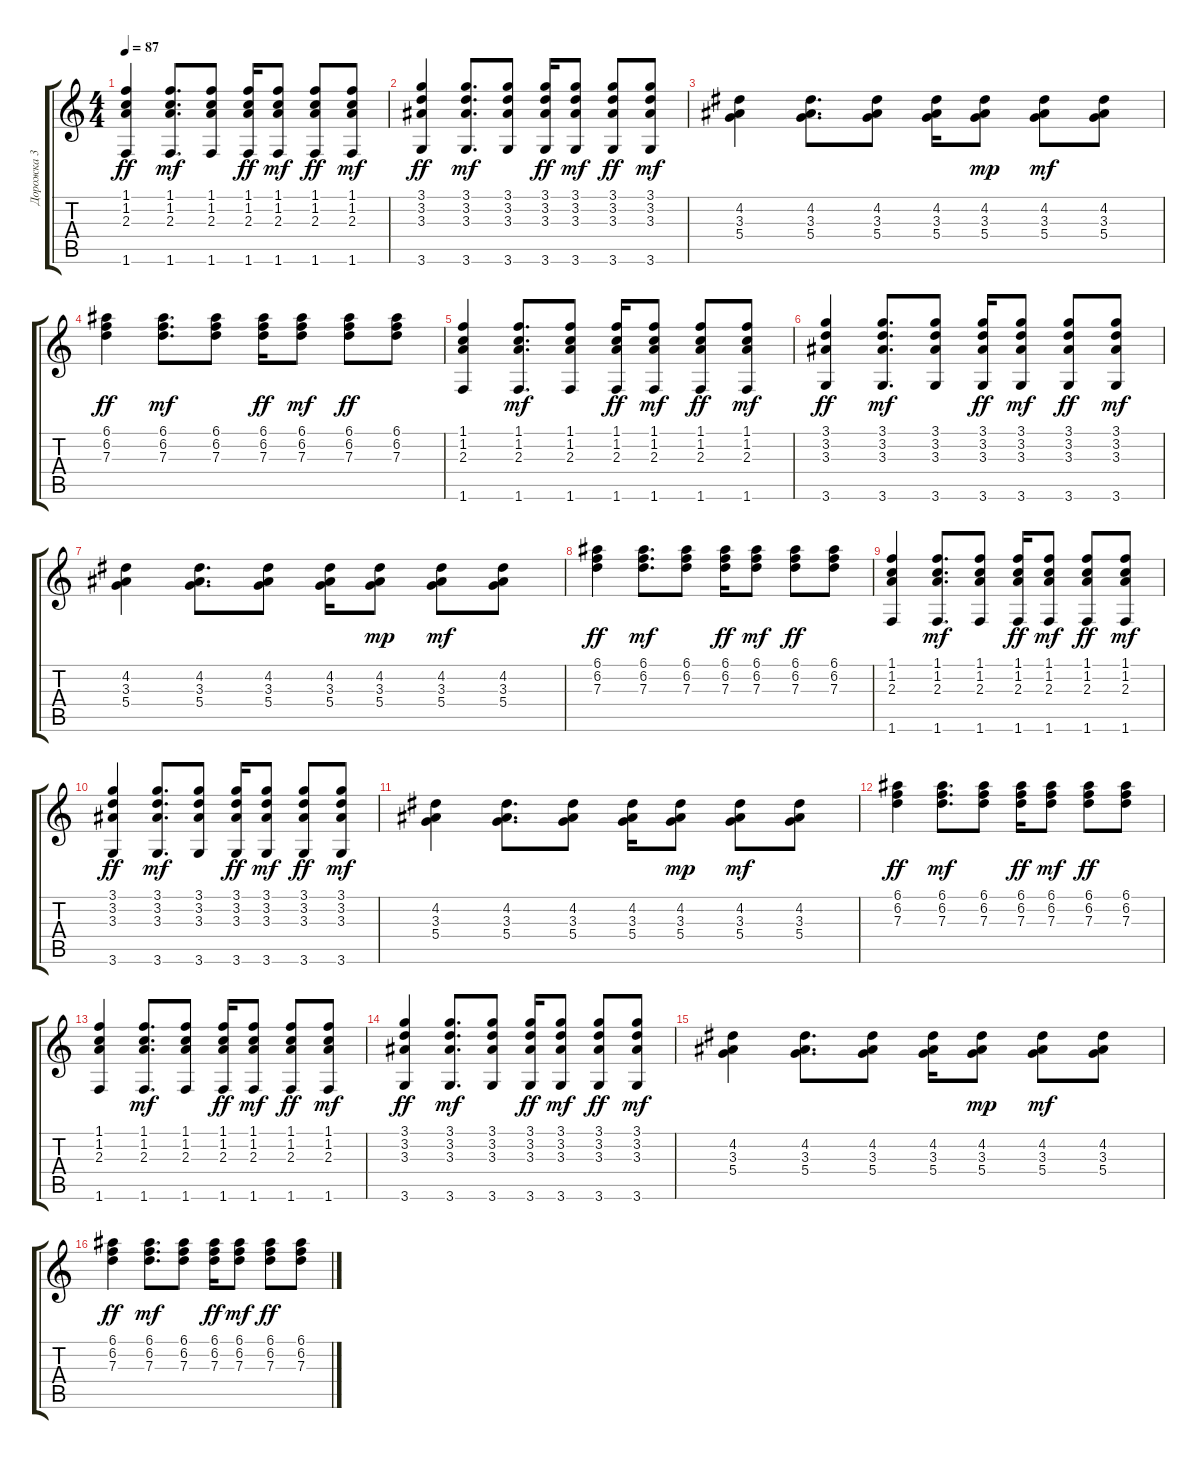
\track ("Дорожка 3" "Дорожка 3") {instrument acousticguitarsteel}
\staff {score tabs}
\tuning (E4 B3 G3 D3 A2 E2) {hide}
\ts (4 4)
\tempo 87
\clef g2
\ks c
(1.1 1.2 2.3 1.6).4{dy ff volume 13} (1.1 1.2 2.3 1.6).8{d dy mf} (1.1 1.2 2.3 1.6).8 (1.1 1.2 2.3 1.6).16{dy ff volume 13} (1.1 1.2 2.3 1.6).8{dy mf} (1.1 1.2 2.3 1.6).8{dy ff volume 13} (1.1 1.2 2.3 1.6).8{dy mf volume 12} |
(3.1 3.2 3.3 3.6).4{dy ff volume 14} (3.1 3.2 3.3 3.6).8{d dy mf} (3.1 3.2 3.3 3.6).8 (3.1 3.2 3.3 3.6).16{dy ff volume 14} (3.1 3.2 3.3 3.6).8{dy mf} (3.1 3.2 3.3 3.6).8{dy ff volume 14} (3.1 3.2 3.3 3.6).8{dy mf volume 13} |
(4.2 3.3 5.4).4{volume 14} (4.2 3.3 5.4).8{d} (4.2 3.3 5.4).8 (4.2 3.3 5.4).16{volume 14} (4.2 3.3 5.4).8{dy mp} (4.2 3.3 5.4).8{dy mf volume 14} (4.2 3.3 5.4).8{volume 13} |
(6.1 6.2 7.3).4{dy ff volume 14} (6.1 6.2 7.3).8{d dy mf} (6.1 6.2 7.3).8 (6.1 6.2 7.3).16{dy ff volume 14} (6.1 6.2 7.3).8{dy mf} (6.1 6.2 7.3).8{dy ff} (6.1 6.2 7.3).8 |
(1.1 1.2 2.3 1.6).4{volume 14} (1.1 1.2 2.3 1.6).8{d dy mf} (1.1 1.2 2.3 1.6).8 (1.1 1.2 2.3 1.6).16{dy ff volume 14} (1.1 1.2 2.3 1.6).8{dy mf} (1.1 1.2 2.3 1.6).8{dy ff volume 14} (1.1 1.2 2.3 1.6).8{dy mf volume 13} |
(3.1 3.2 3.3 3.6).4{dy ff volume 13} (3.1 3.2 3.3 3.6).8{d dy mf} (3.1 3.2 3.3 3.6).8 (3.1 3.2 3.3 3.6).16{dy ff volume 13} (3.1 3.2 3.3 3.6).8{dy mf} (3.1 3.2 3.3 3.6).8{dy ff volume 13} (3.1 3.2 3.3 3.6).8{dy mf volume 12} |
(4.2 3.3 5.4).4{volume 13} (4.2 3.3 5.4).8{d} (4.2 3.3 5.4).8 (4.2 3.3 5.4).16{volume 13} (4.2 3.3 5.4).8{dy mp} (4.2 3.3 5.4).8{dy mf volume 13} (4.2 3.3 5.4).8{volume 12} |
(6.1 6.2 7.3).4{dy ff volume 13} (6.1 6.2 7.3).8{d dy mf} (6.1 6.2 7.3).8 (6.1 6.2 7.3).16{dy ff volume 13} (6.1 6.2 7.3).8{dy mf} (6.1 6.2 7.3).8{dy ff} (6.1 6.2 7.3).8 |
(1.1 1.2 2.3 1.6).4{volume 13} (1.1 1.2 2.3 1.6).8{d dy mf} (1.1 1.2 2.3 1.6).8 (1.1 1.2 2.3 1.6).16{dy ff volume 13} (1.1 1.2 2.3 1.6).8{dy mf} (1.1 1.2 2.3 1.6).8{dy ff volume 13} (1.1 1.2 2.3 1.6).8{dy mf volume 12} |
(3.1 3.2 3.3 3.6).4{dy ff volume 13} (3.1 3.2 3.3 3.6).8{d dy mf} (3.1 3.2 3.3 3.6).8 (3.1 3.2 3.3 3.6).16{dy ff volume 13} (3.1 3.2 3.3 3.6).8{dy mf} (3.1 3.2 3.3 3.6).8{dy ff volume 13} (3.1 3.2 3.3 3.6).8{dy mf volume 12} |
(4.2 3.3 5.4).4{volume 13} (4.2 3.3 5.4).8{d} (4.2 3.3 5.4).8 (4.2 3.3 5.4).16{volume 13} (4.2 3.3 5.4).8{dy mp} (4.2 3.3 5.4).8{dy mf volume 13} (4.2 3.3 5.4).8{volume 12} |
(6.1 6.2 7.3).4{dy ff volume 13} (6.1 6.2 7.3).8{d dy mf} (6.1 6.2 7.3).8 (6.1 6.2 7.3).16{dy ff volume 13} (6.1 6.2 7.3).8{dy mf} (6.1 6.2 7.3).8{dy ff} (6.1 6.2 7.3).8 |
(1.1 1.2 2.3 1.6).4{volume 13} (1.1 1.2 2.3 1.6).8{d dy mf} (1.1 1.2 2.3 1.6).8 (1.1 1.2 2.3 1.6).16{dy ff volume 13} (1.1 1.2 2.3 1.6).8{dy mf} (1.1 1.2 2.3 1.6).8{dy ff volume 13} (1.1 1.2 2.3 1.6).8{dy mf volume 12} |
(3.1 3.2 3.3 3.6).4{dy ff volume 13} (3.1 3.2 3.3 3.6).8{d dy mf} (3.1 3.2 3.3 3.6).8 (3.1 3.2 3.3 3.6).16{dy ff volume 13} (3.1 3.2 3.3 3.6).8{dy mf} (3.1 3.2 3.3 3.6).8{dy ff volume 13} (3.1 3.2 3.3 3.6).8{dy mf volume 12} |
(4.2 3.3 5.4).4{volume 13} (4.2 3.3 5.4).8{d} (4.2 3.3 5.4).8 (4.2 3.3 5.4).16{volume 13} (4.2 3.3 5.4).8{dy mp} (4.2 3.3 5.4).8{dy mf volume 13} (4.2 3.3 5.4).8{volume 12} |
(6.1 6.2 7.3).4{dy ff volume 13} (6.1 6.2 7.3).8{d dy mf} (6.1 6.2 7.3).8 (6.1 6.2 7.3).16{dy ff volume 13} (6.1 6.2 7.3).8{dy mf} (6.1 6.2 7.3).8{dy ff} (6.1 6.2 7.3).8
